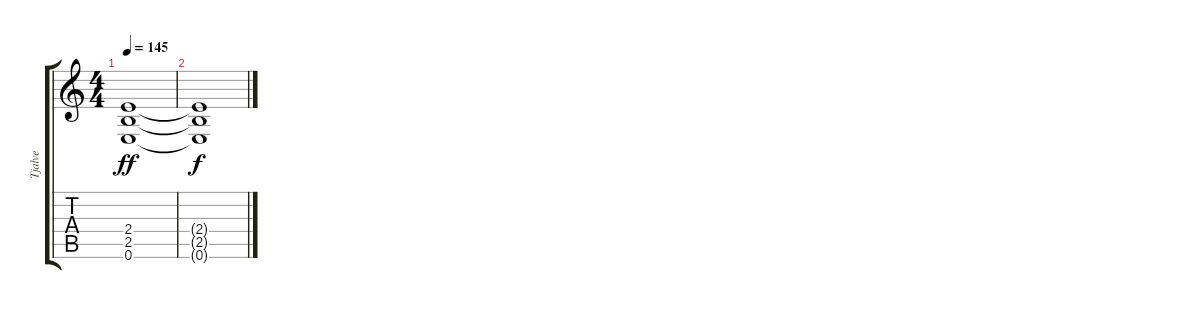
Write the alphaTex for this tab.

\track ("Tjalve" "Tjalve") {instrument distortionguitar}
\staff {score tabs}
\tuning (E4 B3 G3 D3 A2 E2) {hide}
\ts (4 4)
\tempo 145
\clef g2
\ks c
(2.4 2.5 0.6).1{dy ff volume 0} |
(2.4{t} 2.5{t} 0.6{t}).1{dy f}
